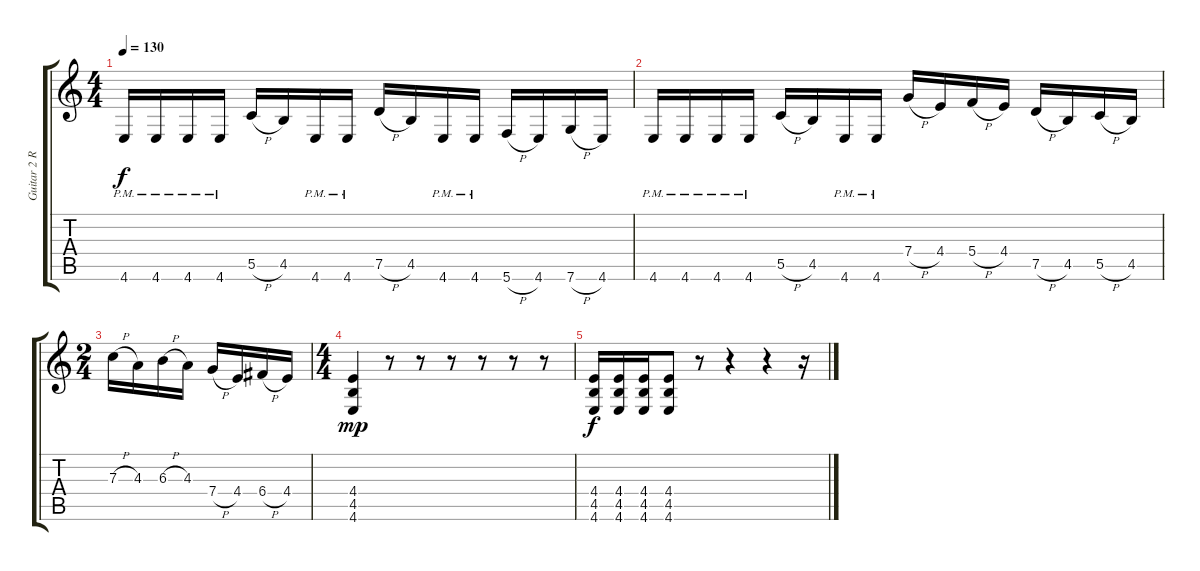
\track ("Guitar 2 Right" "Guitar 2 R") {instrument distortionguitar}
\staff {score tabs}
\tuning (D4 A3 F3 C3 G2 C2) {hide}
\ts (4 4)
\tempo 130
\clef g2
\ks c
4.6{pm}.16{dy f} 4.6{pm}.16 4.6{pm}.16 4.6{pm}.16 5.5{h}.16 4.5.16 4.6{pm}.16 4.6{pm}.16 7.5{h}.16 4.5.16 4.6{pm}.16 4.6{pm}.16 5.6{h}.16 4.6.16 7.6{h}.16 4.6.16 |
4.6{pm}.16 4.6{pm}.16 4.6{pm}.16 4.6{pm}.16 5.5{h}.16 4.5.16 4.6{pm}.16 4.6{pm}.16 7.4{h}.16 4.4.16 5.4{h}.16 4.4.16 7.5{h}.16 4.5.16 5.5{h}.16 4.5.16 |
\ts (2 4)
7.3{h}.16 4.3.16 6.3{h}.16 4.3.16 7.4{h}.16 4.4.16 6.4{h}.16 4.4.16 |
\ts (4 4)
(4.4 4.5 4.6).4{dy mp} r.8 r.8 r.8 r.8 r.8 r.8 |
(4.4 4.5 4.6).16{dy f} (4.4 4.5 4.6).16 (4.4 4.5 4.6).16 (4.4 4.5 4.6).8 r.8 r.4 r.4 r.16
